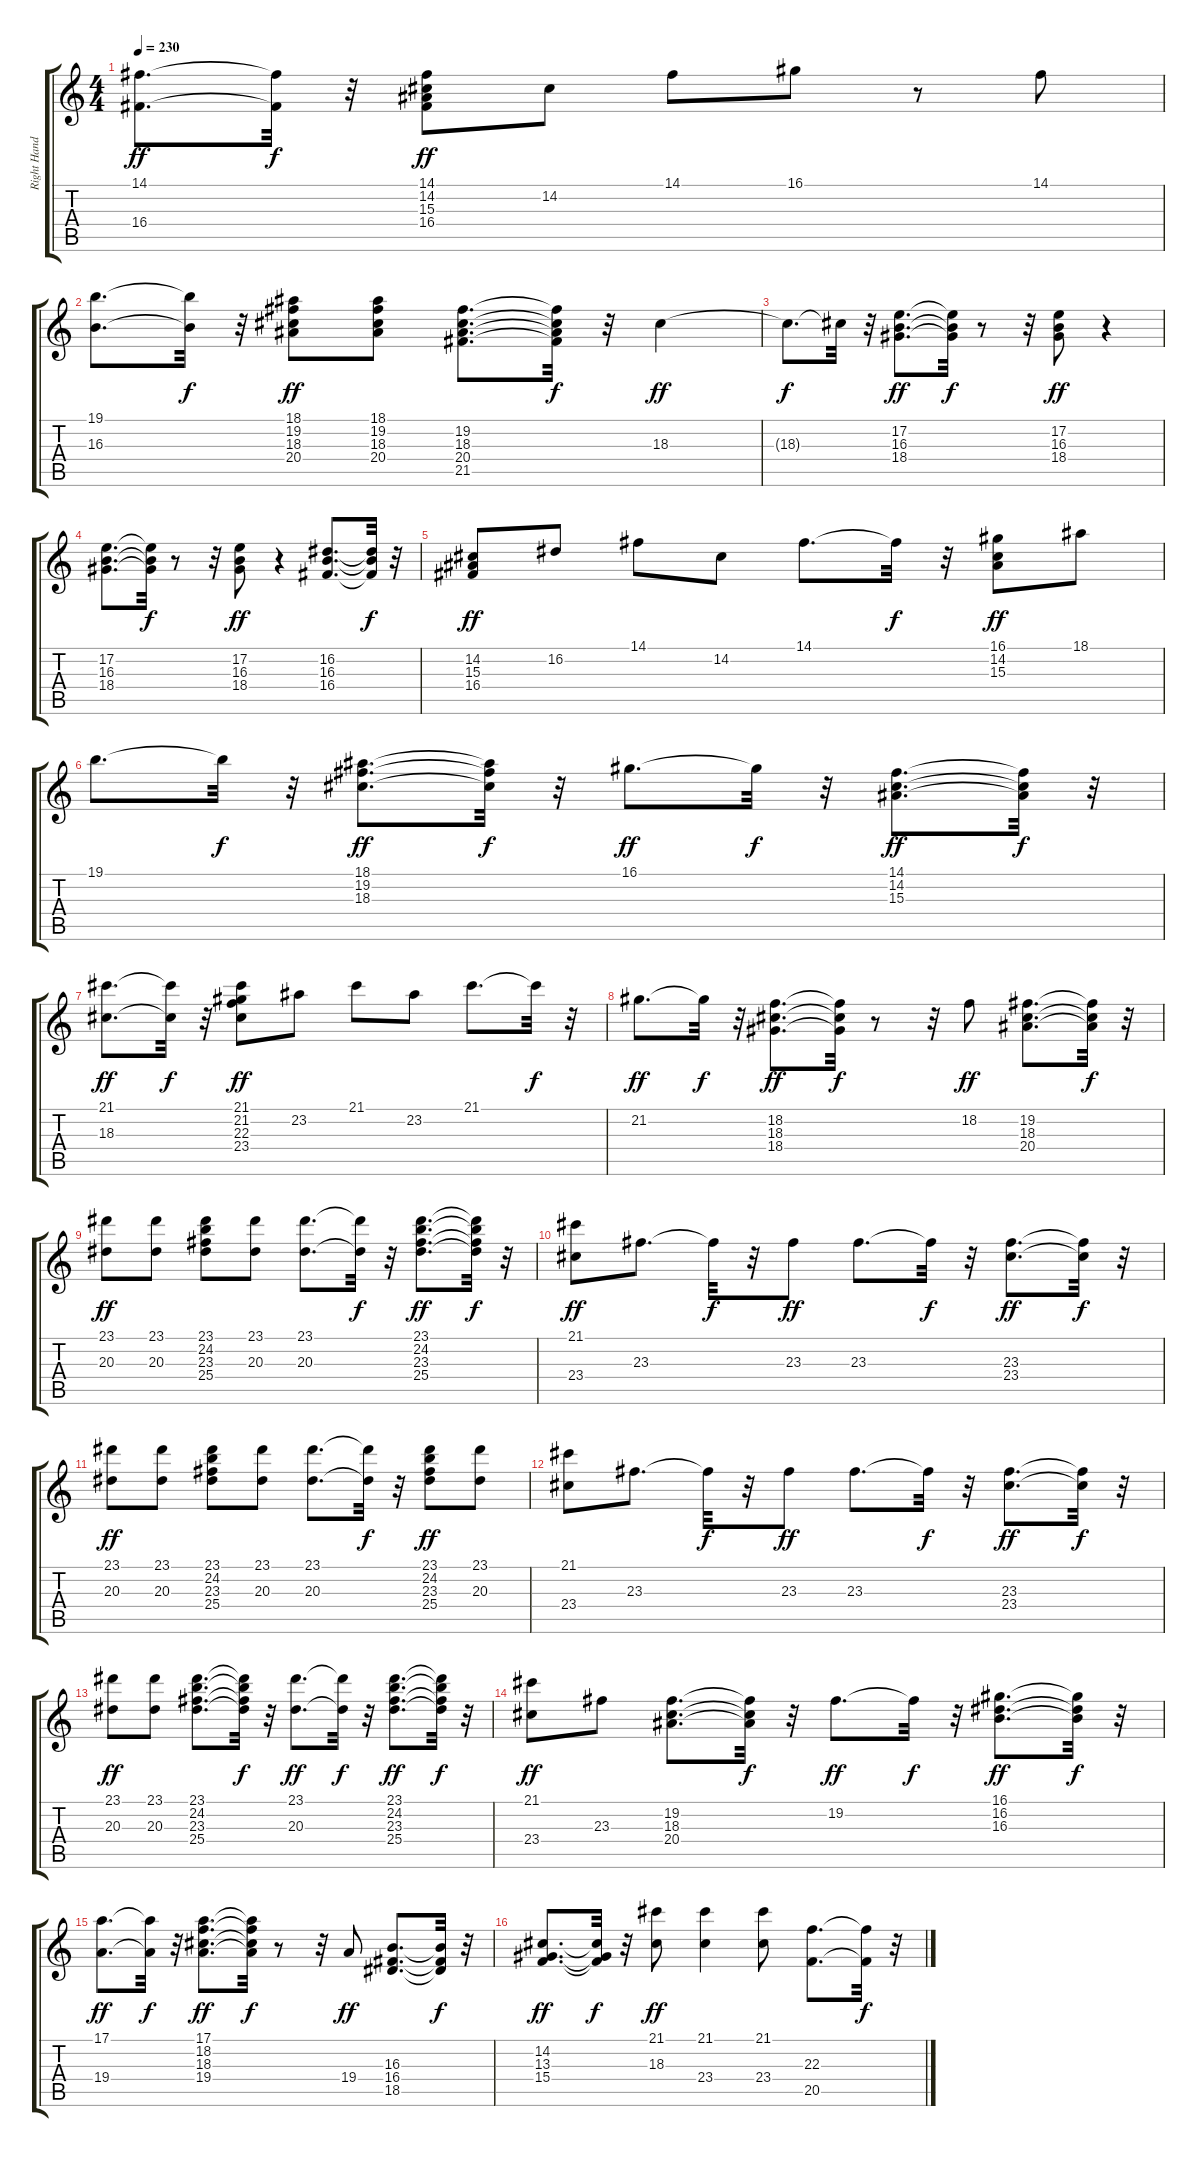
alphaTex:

\track ("Right Hand" "Right Hand") {instrument acousticgrandpiano}
\staff {score tabs}
\tuning (E4 B3 G3 D3 A2 E2) {hide}
\ts (4 4)
\tempo 230
\clef g2
\ks c
(14.1 16.4).8{d dy ff} (14.1{t} 16.4{t}).32{dy f} r.32 (14.1 14.2 15.3 16.4).8{dy ff} 14.2.8 14.1.8 16.1.8 r.8 14.1.8 |
(19.1 16.3).8{d} (19.1{t} 16.3{t}).32{dy f} r.32 (18.1 19.2 18.3 20.4).8{dy ff} (18.1 19.2 18.3 20.4).8 (19.2 18.3 20.4 21.5).8{d} (19.2{t} 18.3{t} 20.4{t} 21.5{t}).32{dy f} r.32 18.3.4{dy ff} |
18.3{t}.8{d dy f} 18.3{t}.32 r.32 (17.2 16.3 18.4).8{d dy ff} (17.2{t} 16.3{t} 18.4{t}).32{dy f} r.8 r.32 (17.2 16.3 18.4).8{dy ff} r.4 |
(17.2 16.3 18.4).8{d} (17.2{t} 16.3{t} 18.4{t}).32{dy f} r.8 r.32 (17.2 16.3 18.4).8{dy ff} r.4 (16.2 16.3 16.4).8{d} (16.2{t} 16.3{t} 16.4{t}).32{dy f} r.32 |
(14.2 15.3 16.4).8{dy ff} 16.2.8 14.1.8 14.2.8 14.1.8{d} 14.1{t}.32{dy f} r.32 (16.1 14.2 15.3).8{dy ff} 18.1.8 |
19.1.8{d} 19.1{t}.32{dy f} r.32 (18.1 19.2 18.3).8{d dy ff} (18.1{t} 19.2{t} 18.3{t}).32{dy f} r.32 16.1.8{d dy ff} 16.1{t}.32{dy f} r.32 (14.1 14.2 15.3).8{d dy ff} (14.1{t} 14.2{t} 15.3{t}).32{dy f} r.32 |
(21.1 18.3).8{d dy ff} (21.1{t} 18.3{t}).32{dy f} r.32 (21.1 21.2 22.3 23.4).8{dy ff} 23.2.8 21.1.8 23.2.8 21.1.8{d} 21.1{t}.32{dy f} r.32 |
21.2.8{d dy ff} 21.2{t}.32{dy f} r.32 (18.2 18.3 18.4).8{d dy ff} (18.2{t} 18.3{t} 18.4{t}).32{dy f} r.8 r.32 18.2.8{dy ff} (19.2 18.3 20.4).8{d} (19.2{t} 18.3{t} 20.4{t}).32{dy f} r.32 |
(23.1 20.3).8{dy ff} (23.1 20.3).8 (23.1 24.2 23.3 25.4).8 (23.1 20.3).8 (23.1 20.3).8{d} (23.1{t} 20.3{t}).32{dy f} r.32 (23.1 24.2 23.3 25.4).8{d dy ff} (23.1{t} 24.2{t} 23.3{t} 25.4{t}).32{dy f} r.32 |
(21.1 23.4).8{dy ff} 23.3.8{d} 23.3{t}.32{dy f} r.32 23.3.8{dy ff} 23.3.8{d} 23.3{t}.32{dy f} r.32 (23.3 23.4).8{d dy ff} (23.3{t} 23.4{t}).32{dy f} r.32 |
(23.1 20.3).8{dy ff} (23.1 20.3).8 (23.1 24.2 23.3 25.4).8 (23.1 20.3).8 (23.1 20.3).8{d} (23.1{t} 20.3{t}).32{dy f} r.32 (23.1 24.2 23.3 25.4).8{dy ff} (23.1 20.3).8 |
(21.1 23.4).8 23.3.8{d} 23.3{t}.32{dy f} r.32 23.3.8{dy ff} 23.3.8{d} 23.3{t}.32{dy f} r.32 (23.3 23.4).8{d dy ff} (23.3{t} 23.4{t}).32{dy f} r.32 |
(23.1 20.3).8{dy ff} (23.1 20.3).8 (23.1 24.2 23.3 25.4).8{d} (23.1{t} 24.2{t} 23.3{t} 25.4{t}).32{dy f} r.32 (23.1 20.3).8{d dy ff} (23.1{t} 20.3{t}).32{dy f} r.32 (23.1 24.2 23.3 25.4).8{d dy ff} (23.1{t} 24.2{t} 23.3{t} 25.4{t}).32{dy f} r.32 |
(21.1 23.4).8{dy ff} 23.3.8 (19.2 18.3 20.4).8{d} (19.2{t} 18.3{t} 20.4{t}).32{dy f} r.32 19.2.8{d dy ff} 19.2{t}.32{dy f} r.32 (16.1 16.2 16.3).8{d dy ff} (16.1{t} 16.2{t} 16.3{t}).32{dy f} r.32 |
(17.1 19.4).8{d dy ff} (17.1{t} 19.4{t}).32{dy f} r.32 (17.1 18.2 18.3 19.4).8{d dy ff} (17.1{t} 18.2{t} 18.3{t} 19.4{t}).32{dy f} r.8 r.32 19.4.8{dy ff} (16.3 16.4 18.5).8{d} (16.3{t} 16.4{t} 18.5{t}).32{dy f} r.32 |
(14.2 13.3 15.4).8{d dy ff} (14.2{t} 13.3{t} 15.4{t}).32{dy f} r.32 (21.1 18.3).8{dy ff} (21.1 23.4).4 (21.1 23.4).8 (22.3 20.5).8{d} (22.3{t} 20.5{t}).32{dy f} r.32
